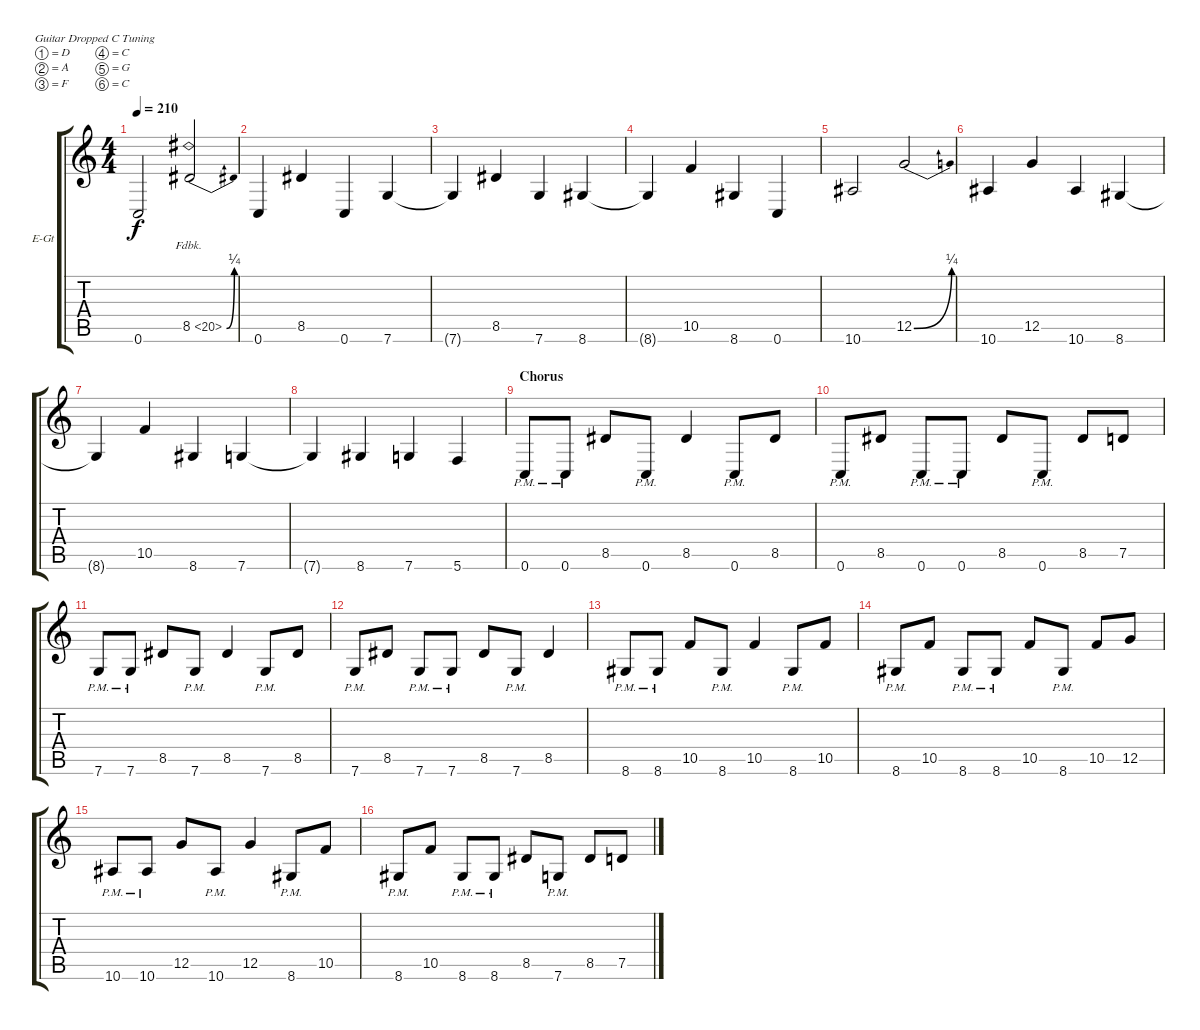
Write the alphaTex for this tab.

\defaultSystemsLayout 4
\bracketExtendMode groupsimilarinstruments
\firstSystemTrackNameOrientation horizontal
\otherSystemsTrackNameOrientation horizontal
\track ("Guitar 2" "E-Gt") {instrument distortionguitar}
\staff {score tabs}
\tuning (D4 A3 F3 C3 G2 C2)
\ts (4 4)
\tempo 210
\clef g2
\ks c
0.6.2{dy f} 8.5{be (bend 0 0 59.4 1) fh 12}.2 |
0.6.4 8.5.4 0.6.4 7.6.4 |
7.6{t}.4 8.5.4 7.6.4 8.6.4 |
8.6{t}.4 10.5.4 8.6.4 0.6.4 |
10.6.2 12.5{be (bend 0 0 59.4 1)}.2 |
10.6.4 12.5.4 10.6.4 8.6.4 |
8.6{t}.4 10.5.4 8.6.4 7.6.4 |
7.6{t}.4 8.6.4 7.6.4 5.6.4 |
\section ("" "Chorus")
0.6{pm}.8 0.6{pm}.8 8.5.8 0.6{pm}.8 8.5.4 0.6{pm}.8 8.5.8 |
0.6{pm}.8 8.5.8 0.6{pm}.8 0.6{pm}.8 8.5.8 0.6{pm}.8 8.5.8 7.5.8 |
7.6{pm}.8 7.6{pm}.8 8.5.8 7.6{pm}.8 8.5.4 7.6{pm}.8 8.5.8 |
7.6{pm}.8 8.5.8 7.6{pm}.8 7.6{pm}.8 8.5.8 7.6{pm}.8 8.5.4 |
8.6{pm}.8 8.6{pm}.8 10.5.8 8.6{pm}.8 10.5.4 8.6{pm}.8 10.5.8 |
8.6{pm}.8 10.5.8 8.6{pm}.8 8.6{pm}.8 10.5.8 8.6{pm}.8 10.5.8 12.5.8 |
10.6{pm}.8 10.6{pm}.8 12.5.8 10.6{pm}.8 12.5.4 8.6{pm}.8 10.5.8 |
8.6{pm}.8 10.5.8 8.6{pm}.8 8.6{pm}.8 8.5.8 7.6{pm}.8 8.5.8 7.5.8
